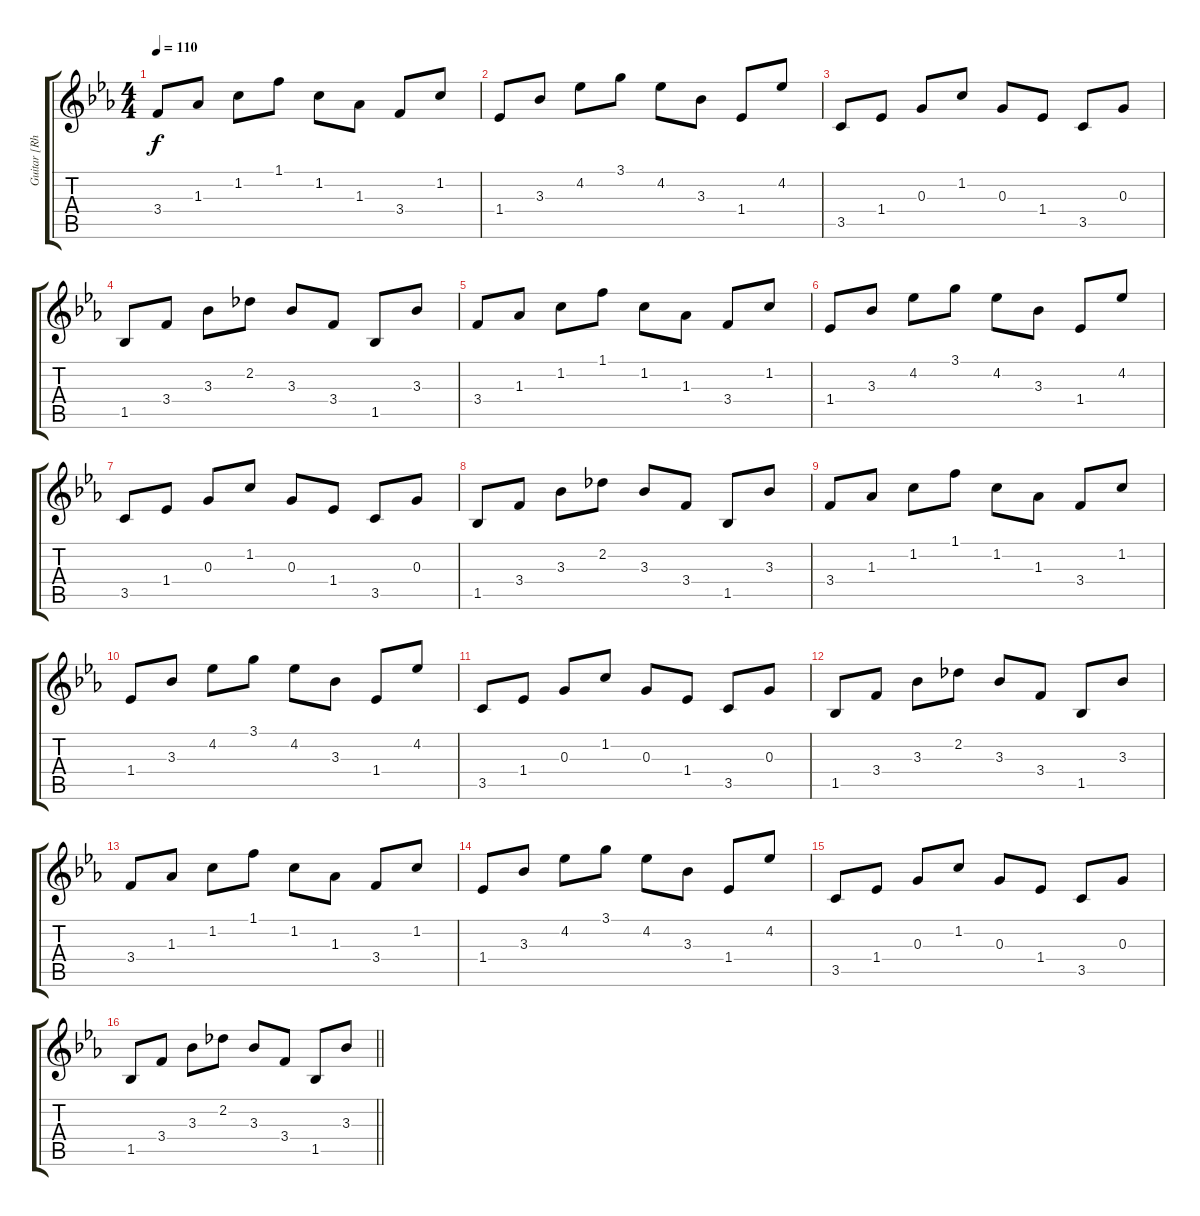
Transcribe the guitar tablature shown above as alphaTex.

\track ("Guitar [Rhythm]" "Guitar [Rh") {instrument distortionguitar}
\staff {score tabs}
\tuning (E4 B3 G3 D3 A2 E2) {hide}
\ts (4 4)
\tempo 110
\clef g2
\ks cminor
3.4.8{dy f} 1.3.8 1.2.8 1.1.8 1.2.8 1.3.8 3.4.8 1.2.8 |
1.4.8 3.3.8 4.2.8 3.1.8 4.2.8 3.3.8 1.4.8 4.2.8 |
3.5.8 1.4.8 0.3.8 1.2.8 0.3.8 1.4.8 3.5.8 0.3.8 |
1.5.8 3.4.8 3.3.8 2.2.8 3.3.8 3.4.8 1.5.8 3.3.8 |
3.4.8 1.3.8 1.2.8 1.1.8 1.2.8 1.3.8 3.4.8 1.2.8 |
1.4.8 3.3.8 4.2.8 3.1.8 4.2.8 3.3.8 1.4.8 4.2.8 |
3.5.8 1.4.8 0.3.8 1.2.8 0.3.8 1.4.8 3.5.8 0.3.8 |
1.5.8 3.4.8 3.3.8 2.2.8 3.3.8 3.4.8 1.5.8 3.3.8 |
3.4.8 1.3.8 1.2.8 1.1.8 1.2.8 1.3.8 3.4.8 1.2.8 |
1.4.8 3.3.8 4.2.8 3.1.8 4.2.8 3.3.8 1.4.8 4.2.8 |
3.5.8 1.4.8 0.3.8 1.2.8 0.3.8 1.4.8 3.5.8 0.3.8 |
1.5.8 3.4.8 3.3.8 2.2.8 3.3.8 3.4.8 1.5.8 3.3.8 |
3.4.8 1.3.8 1.2.8 1.1.8 1.2.8 1.3.8 3.4.8 1.2.8 |
1.4.8 3.3.8 4.2.8 3.1.8 4.2.8 3.3.8 1.4.8 4.2.8 |
3.5.8 1.4.8 0.3.8 1.2.8 0.3.8 1.4.8 3.5.8 0.3.8 |
\barLineRight lightlight
1.5.8 3.4.8 3.3.8 2.2.8 3.3.8 3.4.8 1.5.8 3.3.8
